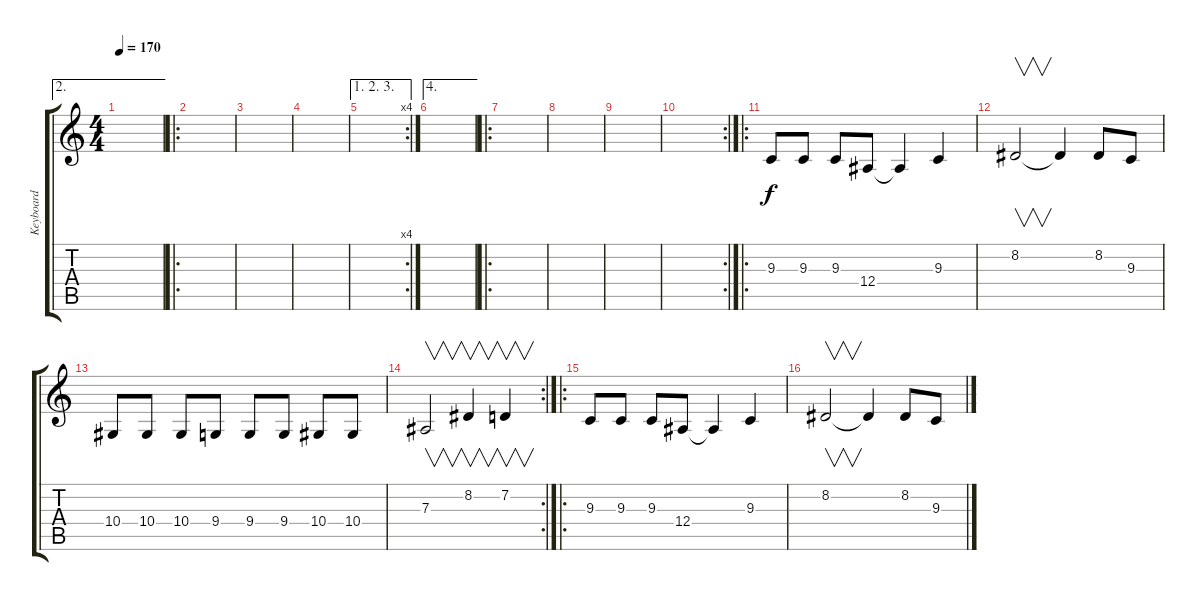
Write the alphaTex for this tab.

\track ("Keyboard" "Keyboard") {instrument lead1square}
\staff {score tabs}
\tuning (C4 G3 Eb3 Bb2 F2 C2) {hide}
\ae 2
\ts (4 4)
\tempo 170
\clef g2
\ks c
|
\ro
|
|
|
\ae (1 2 3)
\rc 4
|
\ae 4
|
\ro
|
|
|
\rc 2
|
\ro
9.3.8 9.3.8 9.3.8 12.4.8 12.4{t}.4 9.3.4 |
8.2.2{v} 8.2{t}.4 8.2.8 9.3.8 |
10.4.8 10.4.8 10.4.8 9.4.8 9.4.8 9.4.8 10.4.8 10.4.8 |
\rc 2
7.3.2{v} 8.2.4{v} 7.2.4{v} |
\ro
9.3.8 9.3.8 9.3.8 12.4.8 12.4{t}.4 9.3.4 |
8.2.2{v} 8.2{t}.4 8.2.8 9.3.8
